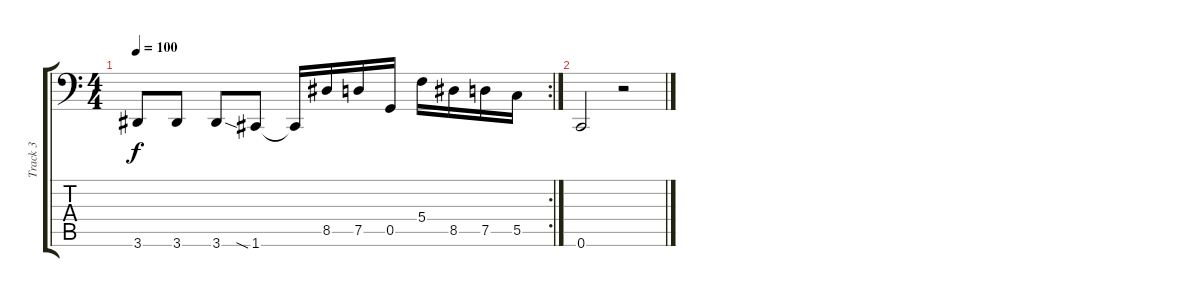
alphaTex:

\track ("Track 3" "Track 3") {instrument electricbassfinger}
\staff {score tabs}
\tuning (D3 A2 F2 C2 G1 C1) {hide}
\rc 2
\ts (4 4)
\tempo 100
\clef f4
\ks c
3.6.8{dy f} 3.6.8 3.6.8 1.6{sia}.8 1.6{t}.16 8.5.16 7.5.16 0.5.16 5.4.16 8.5.16 7.5.16 5.5.16 |
0.6.2 r.2
